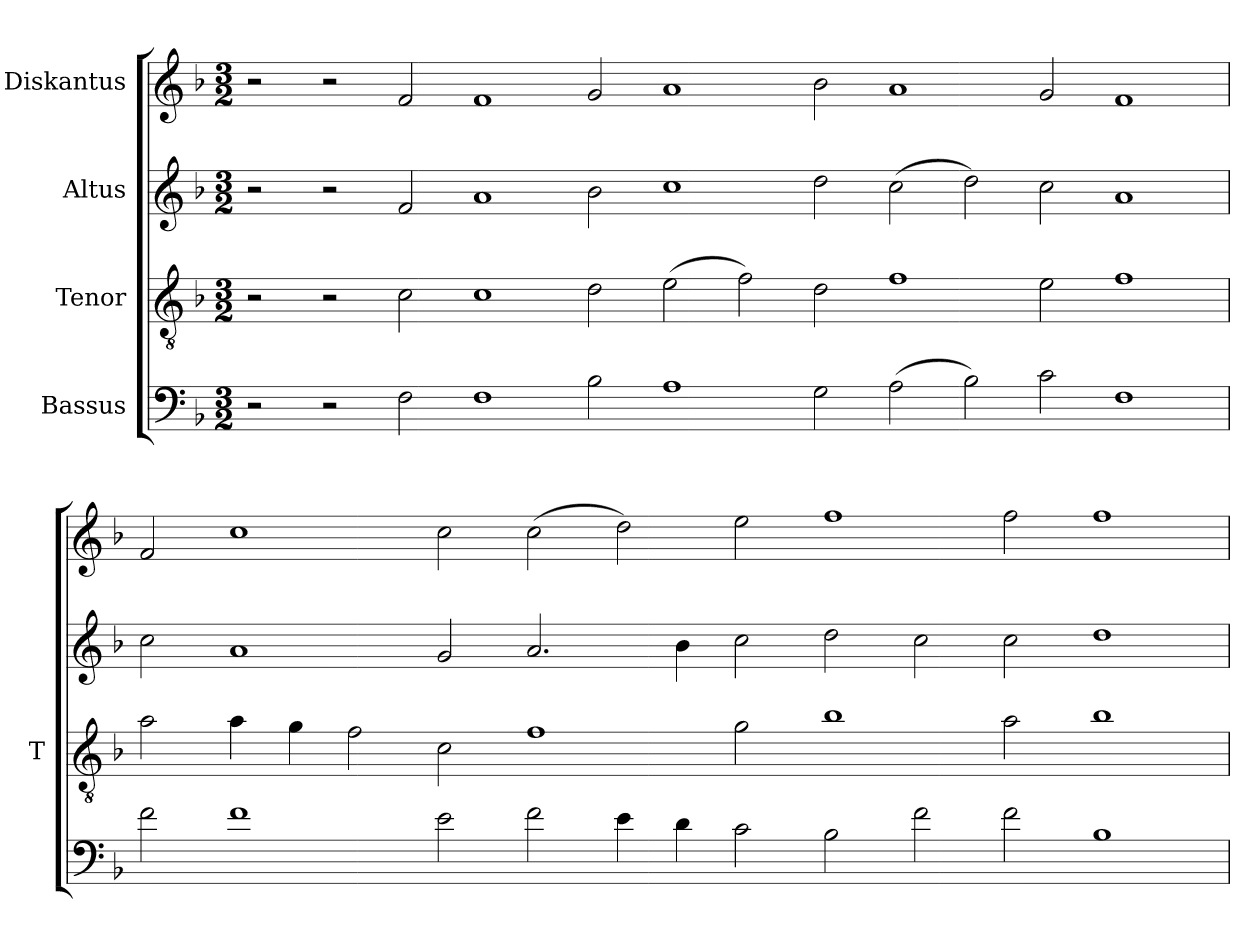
**kern	**kern	**kern	**kern
*part4	*part3	*part2	*part1
*staff4	*staff3	*staff2	*staff1
*I"Bassus	*I"Tenor	*I"Altus	*I"Diskantus
*	*I'T	*	*
*clefF4	*clefGv2	*clefG2	*clefG2
*k[b-]	*k[b-]	*k[b-]	*k[b-]
*M3/2	*M3/2	*M3/2	*M3/2
=	=	=	=
2r	2r	2r	2r
2r	2r	2r	2r
2F	2c	2f	2f
1F	1c	1a	1f
2B-	2d	2b-	2g
1A	(2e	1cc	1a
.	2f)	.	.
2G	2d	2dd	2b-
(2A	1f	(2cc	1a
2B-)	.	2dd)	.
2c	2e	2cc	2g
1F	1f	1a	1f
=	=	=	=
2f	2a	2cc	2f
1f	4a	1a	1cc
.	4g	.	.
.	2f	.	.
2e	2c	2g	2cc
2f	1f	2.a	(2cc
4e	.	.	2dd)
4d	.	4b-	.
2c	2g	2cc	2ee
2B-	1b-	2dd	1ff
2f	.	2cc	.
2f	2a	2cc	2ff
1B-	1b-	1dd	1ff
=	=	=	=
*-	*-	*-	*-
